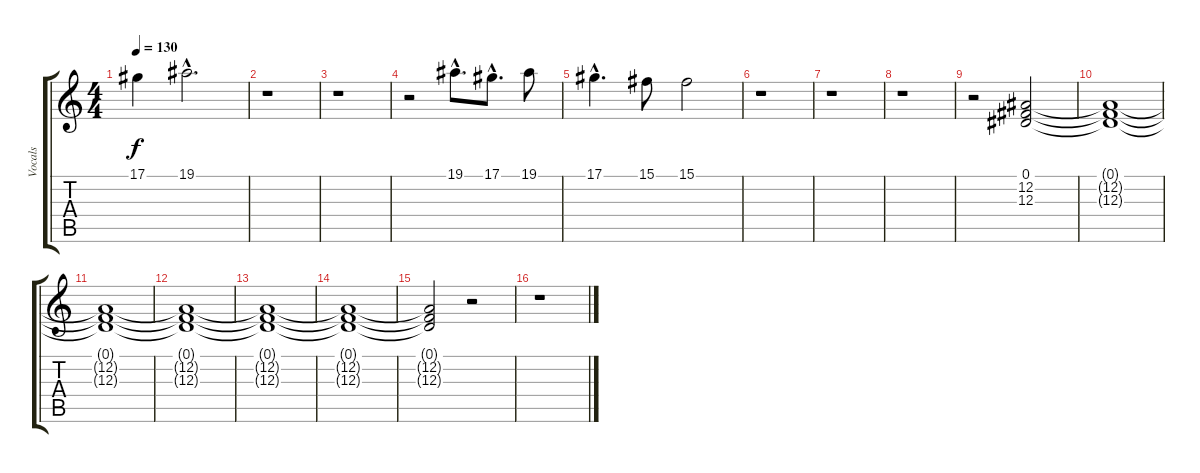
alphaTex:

\track ("Vocals" "Vocals") {instrument violin}
\staff {score tabs}
\tuning (Eb4 Bb3 Gb3 Db3 Ab2 Eb2) {hide}
\ts (4 4)
\tempo 130
\clef g2
\ks c
17.1.4{dy f} 19.1{hac}.2{d} |
r.1 |
r.1 |
r.2 19.1{hac}.8{d} 17.1{hac}.8{d} 19.1.8 |
17.1{hac}.4{d} 15.1.8 15.1.2 |
r.1 |
r.1 |
r.1 |
r.2 (0.1 12.2 12.3).2 |
(0.1{t} 12.2{t} 12.3{t}).1 |
(0.1{t} 12.2{t} 12.3{t}).1 |
(0.1{t} 12.2{t} 12.3{t}).1 |
(0.1{t} 12.2{t} 12.3{t}).1 |
(0.1{t} 12.2{t} 12.3{t}).1 |
(0.1{t} 12.2{t} 12.3{t}).2 r.2 |
r.1
